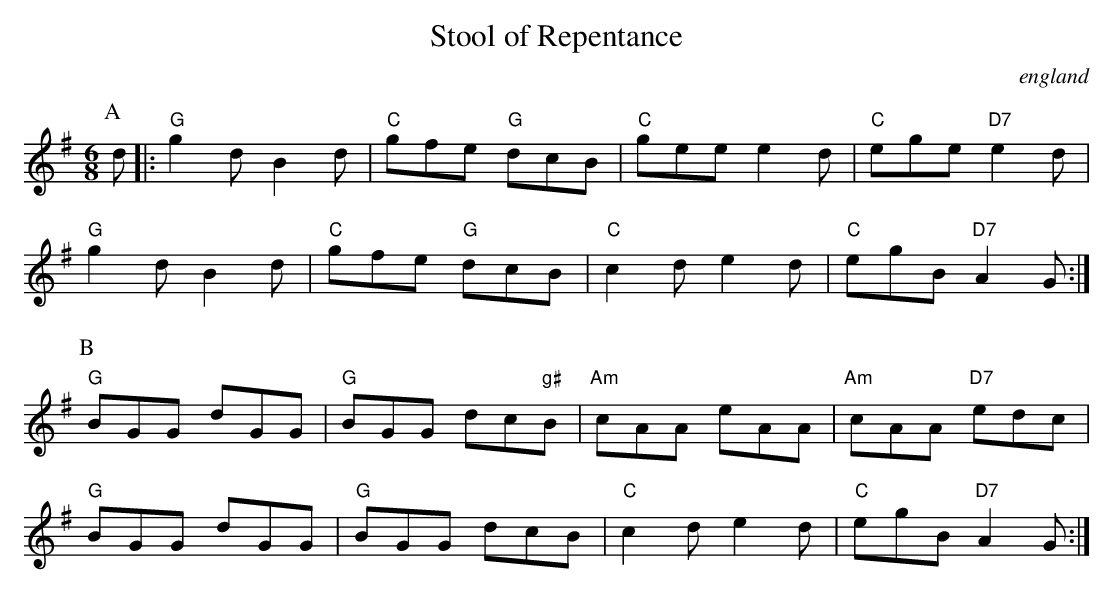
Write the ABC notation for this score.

X:1
T:Stool of Repentance
O:england
M:6/8
K:G
P:A
d|:"G"g2d B2d|"C"gfe "G"dcB|"C"gee e2d|"C"ege "D7"e2d|
"G"g2d B2d|"C"gfe "G"dcB|"C"c2d e2d|"C"egB "D7"A2G:|
P:B
"G"BGG dGG|"G"BGG dc"g#"B|"Am"cAA eAA|"Am"cAA "D7"edc|
"G"BGG dGG|"G"BGG dcB|"C"c2d e2d|"C"egB "D7"A2G:|
